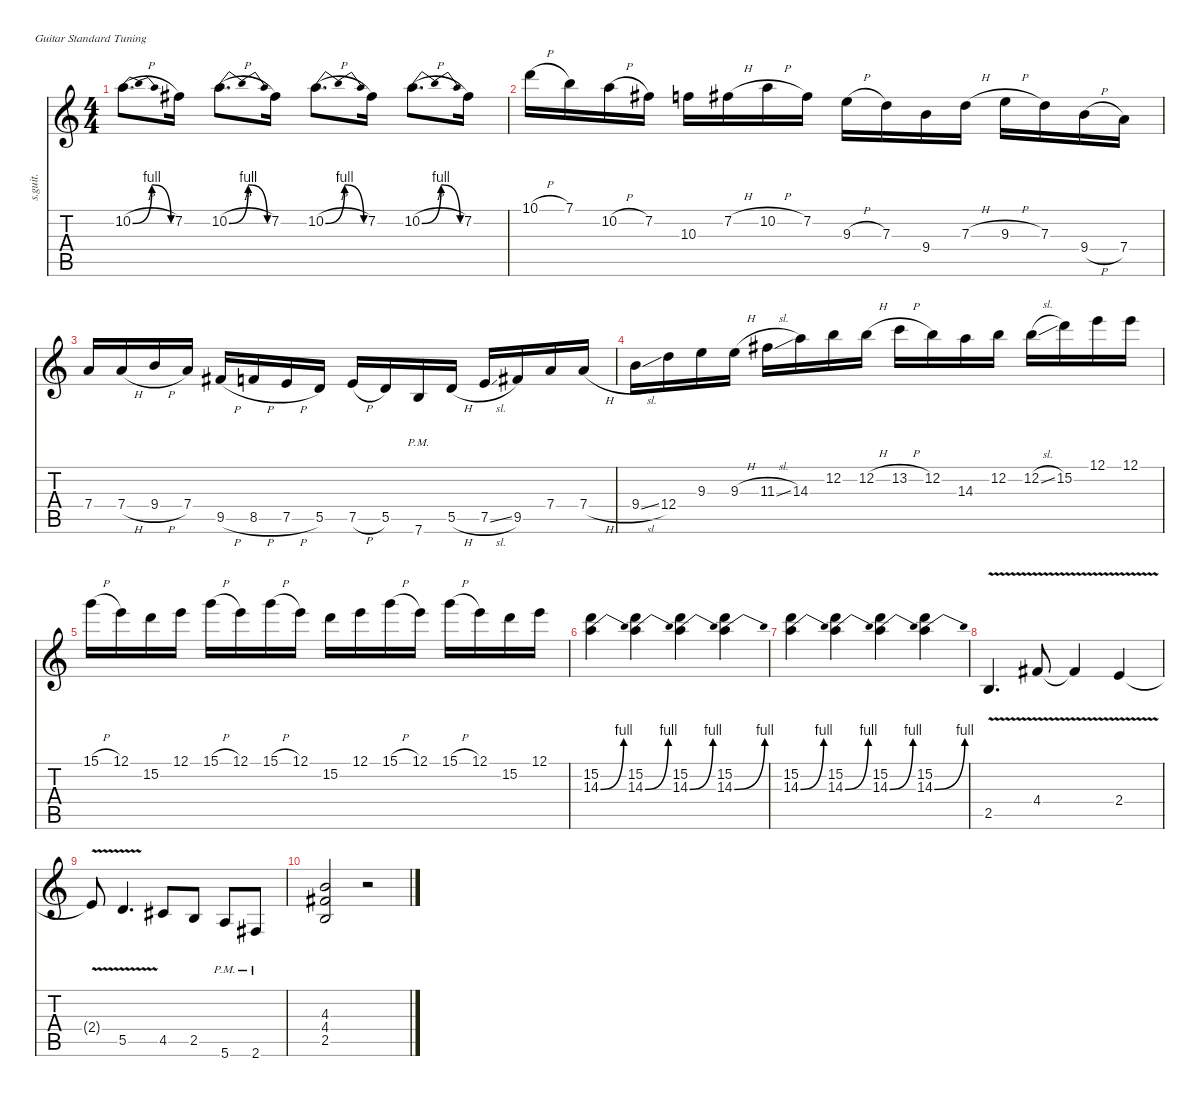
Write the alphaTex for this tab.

\defaultSystemsLayout 4
\hideDynamics
\bracketExtendMode nobrackets
\track ("Kirk Hammett - Lead Guitar" "s.guit.") {instrument distortionguitar}
\staff {score tabs}
\tuning (E4 B3 G3 D3 A2 E2)
\ts (4 4)
\tempo (142 hide)
\clef g2
\ks c
10.2{be (bendrelease 0 0 30 4 30 4 60 0) h}.8{d lyrics (0 "") lyrics (1 "") lyrics (2 "") lyrics (3 "") lyrics (4 "") dy fff} 7.2{acc #}.16{lyrics (0 "") lyrics (1 "") lyrics (2 "") lyrics (3 "") lyrics (4 "")} 10.2{be (bendrelease 0 0 30 4 30 4 60 0) h}.8{d lyrics (0 "") lyrics (1 "") lyrics (2 "") lyrics (3 "") lyrics (4 "")} 7.2{acc #}.16{lyrics (0 "") lyrics (1 "") lyrics (2 "") lyrics (3 "") lyrics (4 "")} 10.2{be (bendrelease 0 0 30 4 30 4 60 0) h}.8{d lyrics (0 "") lyrics (1 "") lyrics (2 "") lyrics (3 "") lyrics (4 "")} 7.2{acc #}.16{lyrics (0 "") lyrics (1 "") lyrics (2 "") lyrics (3 "") lyrics (4 "")} 10.2{be (bendrelease 0 0 30 4 30 4 60 0) h}.8{d lyrics (0 "") lyrics (1 "") lyrics (2 "") lyrics (3 "") lyrics (4 "")} 7.2{acc #}.16{lyrics (0 "") lyrics (1 "") lyrics (2 "") lyrics (3 "") lyrics (4 "")} |
10.1{h}.16{lyrics (0 "") lyrics (1 "") lyrics (2 "") lyrics (3 "") lyrics (4 "")} 7.1.16{lyrics (0 "") lyrics (1 "") lyrics (2 "") lyrics (3 "") lyrics (4 "")} 10.2{h}.16{lyrics (0 "") lyrics (1 "") lyrics (2 "") lyrics (3 "") lyrics (4 "")} 7.2{acc #}.16{lyrics (0 "") lyrics (1 "") lyrics (2 "") lyrics (3 "") lyrics (4 "")} 10.3.16{lyrics (0 "") lyrics (1 "") lyrics (2 "") lyrics (3 "") lyrics (4 "")} 7.2{h acc #}.16{lyrics (0 "") lyrics (1 "") lyrics (2 "") lyrics (3 "") lyrics (4 "")} 10.2{h}.16{lyrics (0 "") lyrics (1 "") lyrics (2 "") lyrics (3 "") lyrics (4 "")} 7.2{acc #}.16{lyrics (0 "") lyrics (1 "") lyrics (2 "") lyrics (3 "") lyrics (4 "")} 9.3{h}.16{lyrics (0 "") lyrics (1 "") lyrics (2 "") lyrics (3 "") lyrics (4 "")} 7.3.16{lyrics (0 "") lyrics (1 "") lyrics (2 "") lyrics (3 "") lyrics (4 "")} 9.4.16{lyrics (0 "") lyrics (1 "") lyrics (2 "") lyrics (3 "") lyrics (4 "")} 7.3{h}.16{lyrics (0 "") lyrics (1 "") lyrics (2 "") lyrics (3 "") lyrics (4 "")} 9.3{h}.16{lyrics (0 "") lyrics (1 "") lyrics (2 "") lyrics (3 "") lyrics (4 "")} 7.3.16{lyrics (0 "") lyrics (1 "") lyrics (2 "") lyrics (3 "") lyrics (4 "")} 9.4{h}.16{lyrics (0 "") lyrics (1 "") lyrics (2 "") lyrics (3 "") lyrics (4 "")} 7.4.16{lyrics (0 "") lyrics (1 "") lyrics (2 "") lyrics (3 "") lyrics (4 "")} |
7.4.16{lyrics (0 "") lyrics (1 "") lyrics (2 "") lyrics (3 "") lyrics (4 "")} 7.4{h}.16{lyrics (0 "") lyrics (1 "") lyrics (2 "") lyrics (3 "") lyrics (4 "")} 9.4{h}.16{lyrics (0 "") lyrics (1 "") lyrics (2 "") lyrics (3 "") lyrics (4 "")} 7.4.16{lyrics (0 "") lyrics (1 "") lyrics (2 "") lyrics (3 "") lyrics (4 "")} 9.5{h acc #}.16{lyrics (0 "") lyrics (1 "") lyrics (2 "") lyrics (3 "") lyrics (4 "")} 8.5{h}.16{lyrics (0 "") lyrics (1 "") lyrics (2 "") lyrics (3 "") lyrics (4 "")} 7.5{h}.16{lyrics (0 "") lyrics (1 "") lyrics (2 "") lyrics (3 "") lyrics (4 "")} 5.5.16{lyrics (0 "") lyrics (1 "") lyrics (2 "") lyrics (3 "") lyrics (4 "")} 7.5{h}.16{lyrics (0 "") lyrics (1 "") lyrics (2 "") lyrics (3 "") lyrics (4 "")} 5.5.16{lyrics (0 "") lyrics (1 "") lyrics (2 "") lyrics (3 "") lyrics (4 "")} 7.6{pm}.16{lyrics (0 "") lyrics (1 "") lyrics (2 "") lyrics (3 "") lyrics (4 "")} 5.5{h}.16{lyrics (0 "") lyrics (1 "") lyrics (2 "") lyrics (3 "") lyrics (4 "")} 7.5{sl}.16{lyrics (0 "") lyrics (1 "") lyrics (2 "") lyrics (3 "") lyrics (4 "")} 9.5{acc #}.16{lyrics (0 "") lyrics (1 "") lyrics (2 "") lyrics (3 "") lyrics (4 "")} 7.4.16{lyrics (0 "") lyrics (1 "") lyrics (2 "") lyrics (3 "") lyrics (4 "")} 7.4{h}.16{lyrics (0 "") lyrics (1 "") lyrics (2 "") lyrics (3 "") lyrics (4 "")} |
9.4{sl}.16{lyrics (0 "") lyrics (1 "") lyrics (2 "") lyrics (3 "") lyrics (4 "")} 12.4.16{lyrics (0 "") lyrics (1 "") lyrics (2 "") lyrics (3 "") lyrics (4 "")} 9.3.16{lyrics (0 "") lyrics (1 "") lyrics (2 "") lyrics (3 "") lyrics (4 "")} 9.3{h}.16{lyrics (0 "") lyrics (1 "") lyrics (2 "") lyrics (3 "") lyrics (4 "")} 11.3{sl acc #}.16{lyrics (0 "") lyrics (1 "") lyrics (2 "") lyrics (3 "") lyrics (4 "")} 14.3.16{lyrics (0 "") lyrics (1 "") lyrics (2 "") lyrics (3 "") lyrics (4 "")} 12.2.16{lyrics (0 "") lyrics (1 "") lyrics (2 "") lyrics (3 "") lyrics (4 "")} 12.2{h}.16{lyrics (0 "") lyrics (1 "") lyrics (2 "") lyrics (3 "") lyrics (4 "")} 13.2{h}.16{lyrics (0 "") lyrics (1 "") lyrics (2 "") lyrics (3 "") lyrics (4 "")} 12.2.16{lyrics (0 "") lyrics (1 "") lyrics (2 "") lyrics (3 "") lyrics (4 "")} 14.3.16{lyrics (0 "") lyrics (1 "") lyrics (2 "") lyrics (3 "") lyrics (4 "")} 12.2.16{lyrics (0 "") lyrics (1 "") lyrics (2 "") lyrics (3 "") lyrics (4 "")} 12.2{sl}.16{lyrics (0 "") lyrics (1 "") lyrics (2 "") lyrics (3 "") lyrics (4 "")} 15.2.16{lyrics (0 "") lyrics (1 "") lyrics (2 "") lyrics (3 "") lyrics (4 "")} 12.1.16{lyrics (0 "") lyrics (1 "") lyrics (2 "") lyrics (3 "") lyrics (4 "")} 12.1.16{lyrics (0 "") lyrics (1 "") lyrics (2 "") lyrics (3 "") lyrics (4 "")} |
15.1{h}.16{lyrics (0 "") lyrics (1 "") lyrics (2 "") lyrics (3 "") lyrics (4 "")} 12.1.16{lyrics (0 "") lyrics (1 "") lyrics (2 "") lyrics (3 "") lyrics (4 "")} 15.2.16{lyrics (0 "") lyrics (1 "") lyrics (2 "") lyrics (3 "") lyrics (4 "")} 12.1.16{lyrics (0 "") lyrics (1 "") lyrics (2 "") lyrics (3 "") lyrics (4 "")} 15.1{h}.16{lyrics (0 "") lyrics (1 "") lyrics (2 "") lyrics (3 "") lyrics (4 "")} 12.1.16{lyrics (0 "") lyrics (1 "") lyrics (2 "") lyrics (3 "") lyrics (4 "")} 15.1{h}.16{lyrics (0 "") lyrics (1 "") lyrics (2 "") lyrics (3 "") lyrics (4 "")} 12.1.16{lyrics (0 "") lyrics (1 "") lyrics (2 "") lyrics (3 "") lyrics (4 "")} 15.2.16{lyrics (0 "") lyrics (1 "") lyrics (2 "") lyrics (3 "") lyrics (4 "")} 12.1.16{lyrics (0 "") lyrics (1 "") lyrics (2 "") lyrics (3 "") lyrics (4 "")} 15.1{h}.16{lyrics (0 "") lyrics (1 "") lyrics (2 "") lyrics (3 "") lyrics (4 "")} 12.1.16{lyrics (0 "") lyrics (1 "") lyrics (2 "") lyrics (3 "") lyrics (4 "")} 15.1{h}.16{lyrics (0 "") lyrics (1 "") lyrics (2 "") lyrics (3 "") lyrics (4 "")} 12.1.16{lyrics (0 "") lyrics (1 "") lyrics (2 "") lyrics (3 "") lyrics (4 "")} 15.2.16{lyrics (0 "") lyrics (1 "") lyrics (2 "") lyrics (3 "") lyrics (4 "")} 12.1.16{lyrics (0 "") lyrics (1 "") lyrics (2 "") lyrics (3 "") lyrics (4 "")} |
(15.2 14.3{be (bend 0 0 15 4)}).4{lyrics (0 "") lyrics (1 "") lyrics (2 "") lyrics (3 "") lyrics (4 "")} (15.2 14.3{be (bend 0 0 15 4)}).4{lyrics (0 "") lyrics (1 "") lyrics (2 "") lyrics (3 "") lyrics (4 "")} (15.2 14.3{be (bend 0 0 15 4)}).4{lyrics (0 "") lyrics (1 "") lyrics (2 "") lyrics (3 "") lyrics (4 "")} (15.2 14.3{be (bend 0 0 15 4)}).4{lyrics (0 "") lyrics (1 "") lyrics (2 "") lyrics (3 "") lyrics (4 "")} |
(15.2 14.3{be (bend 0 0 15 4)}).4{lyrics (0 "") lyrics (1 "") lyrics (2 "") lyrics (3 "") lyrics (4 "")} (15.2 14.3{be (bend 0 0 15 4)}).4{lyrics (0 "") lyrics (1 "") lyrics (2 "") lyrics (3 "") lyrics (4 "")} (15.2 14.3{be (bend 0 0 15 4)}).4{lyrics (0 "") lyrics (1 "") lyrics (2 "") lyrics (3 "") lyrics (4 "")} (15.2 14.3{be (bend 0 0 15 4)}).4{lyrics (0 "") lyrics (1 "") lyrics (2 "") lyrics (3 "") lyrics (4 "")} |
2.5{v}.4{d lyrics (0 "") lyrics (1 "") lyrics (2 "") lyrics (3 "") lyrics (4 "")} 4.4{v acc #}.8{lyrics (0 "") lyrics (1 "") lyrics (2 "") lyrics (3 "") lyrics (4 "")} 4.4{v t acc #}.4{lyrics (0 "") lyrics (1 "") lyrics (2 "") lyrics (3 "") lyrics (4 "")} 2.4{v}.4{lyrics (0 "") lyrics (1 "") lyrics (2 "") lyrics (3 "") lyrics (4 "")} |
2.4{v t}.8{lyrics (0 "") lyrics (1 "") lyrics (2 "") lyrics (3 "") lyrics (4 "")} 5.5{v}.4{d lyrics (0 "") lyrics (1 "") lyrics (2 "") lyrics (3 "") lyrics (4 "")} 4.5{acc #}.8{lyrics (0 "") lyrics (1 "") lyrics (2 "") lyrics (3 "") lyrics (4 "")} 2.5.8{lyrics (0 "") lyrics (1 "") lyrics (2 "") lyrics (3 "") lyrics (4 "")} 5.6{pm}.8{lyrics (0 "") lyrics (1 "") lyrics (2 "") lyrics (3 "") lyrics (4 "")} 2.6{pm acc #}.8{lyrics (0 "") lyrics (1 "") lyrics (2 "") lyrics (3 "") lyrics (4 "")} |
(4.4{acc #} 2.5 4.3).2{lyrics (0 "") lyrics (1 "") lyrics (2 "") lyrics (3 "") lyrics (4 "")} r.2
